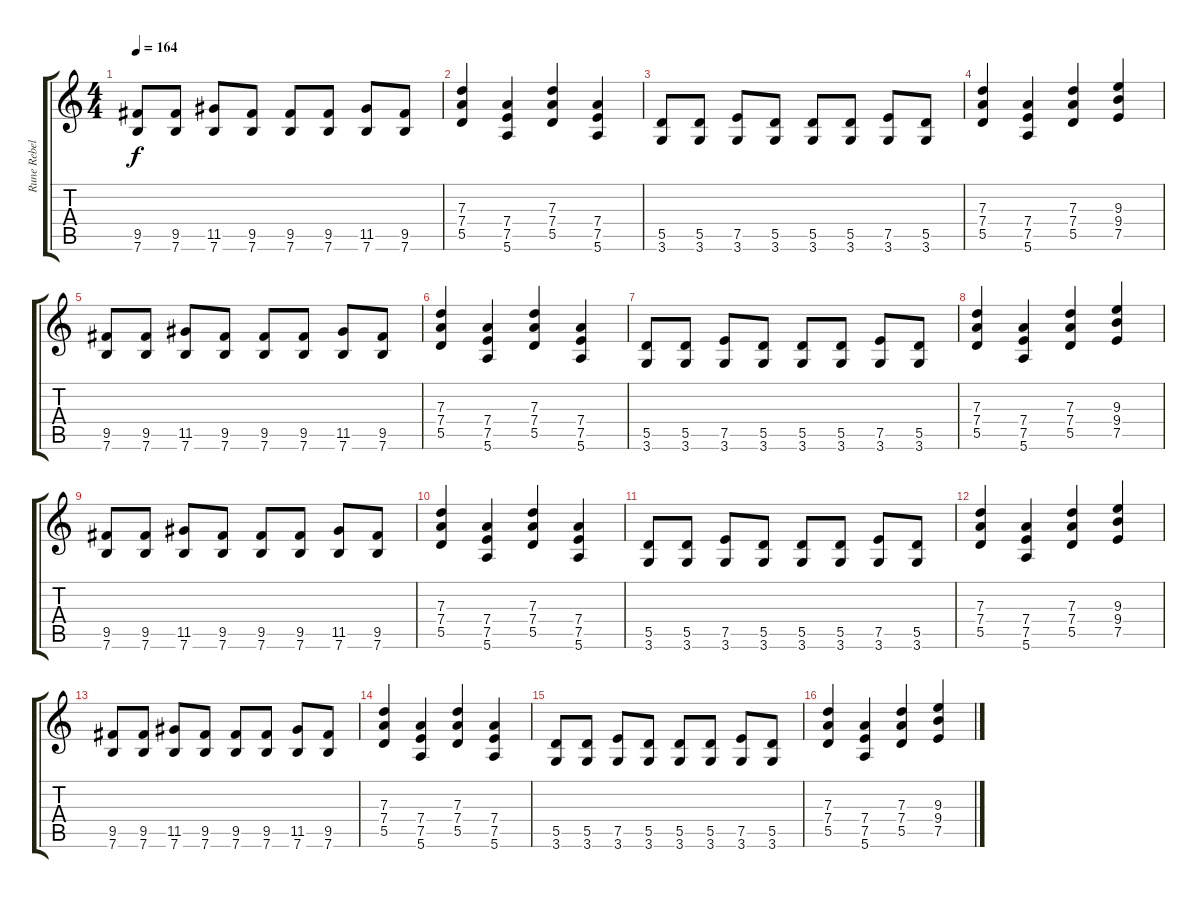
\track ("Rune Rebellion" "Rune Rebel") {instrument distortionguitar}
\staff {score tabs}
\tuning (E4 B3 G3 D3 A2 E2) {hide}
\ts (4 4)
\tempo 164
\clef g2
\ks c
(9.5 7.6).8{dy f} (9.5 7.6).8 (11.5 7.6).8 (9.5 7.6).8 (9.5 7.6).8 (9.5 7.6).8 (11.5 7.6).8 (9.5 7.6).8 |
(7.3 7.4 5.5).4 (7.4 7.5 5.6).4 (7.3 7.4 5.5).4 (7.4 7.5 5.6).4 |
(5.5 3.6).8 (5.5 3.6).8 (7.5 3.6).8 (5.5 3.6).8 (5.5 3.6).8 (5.5 3.6).8 (7.5 3.6).8 (5.5 3.6).8 |
(7.3 7.4 5.5).4 (7.4 7.5 5.6).4 (7.3 7.4 5.5).4 (9.3 9.4 7.5).4 |
(9.5 7.6).8 (9.5 7.6).8 (11.5 7.6).8 (9.5 7.6).8 (9.5 7.6).8 (9.5 7.6).8 (11.5 7.6).8 (9.5 7.6).8 |
(7.3 7.4 5.5).4 (7.4 7.5 5.6).4 (7.3 7.4 5.5).4 (7.4 7.5 5.6).4 |
(5.5 3.6).8 (5.5 3.6).8 (7.5 3.6).8 (5.5 3.6).8 (5.5 3.6).8 (5.5 3.6).8 (7.5 3.6).8 (5.5 3.6).8 |
(7.3 7.4 5.5).4 (7.4 7.5 5.6).4 (7.3 7.4 5.5).4 (9.3 9.4 7.5).4 |
(9.5 7.6).8 (9.5 7.6).8 (11.5 7.6).8 (9.5 7.6).8 (9.5 7.6).8 (9.5 7.6).8 (11.5 7.6).8 (9.5 7.6).8 |
(7.3 7.4 5.5).4 (7.4 7.5 5.6).4 (7.3 7.4 5.5).4 (7.4 7.5 5.6).4 |
(5.5 3.6).8 (5.5 3.6).8 (7.5 3.6).8 (5.5 3.6).8 (5.5 3.6).8 (5.5 3.6).8 (7.5 3.6).8 (5.5 3.6).8 |
(7.3 7.4 5.5).4 (7.4 7.5 5.6).4 (7.3 7.4 5.5).4 (9.3 9.4 7.5).4 |
(9.5 7.6).8 (9.5 7.6).8 (11.5 7.6).8 (9.5 7.6).8 (9.5 7.6).8 (9.5 7.6).8 (11.5 7.6).8 (9.5 7.6).8 |
(7.3 7.4 5.5).4 (7.4 7.5 5.6).4 (7.3 7.4 5.5).4 (7.4 7.5 5.6).4 |
(5.5 3.6).8 (5.5 3.6).8 (7.5 3.6).8 (5.5 3.6).8 (5.5 3.6).8 (5.5 3.6).8 (7.5 3.6).8 (5.5 3.6).8 |
(7.3 7.4 5.5).4 (7.4 7.5 5.6).4 (7.3 7.4 5.5).4 (9.3 9.4 7.5).4
